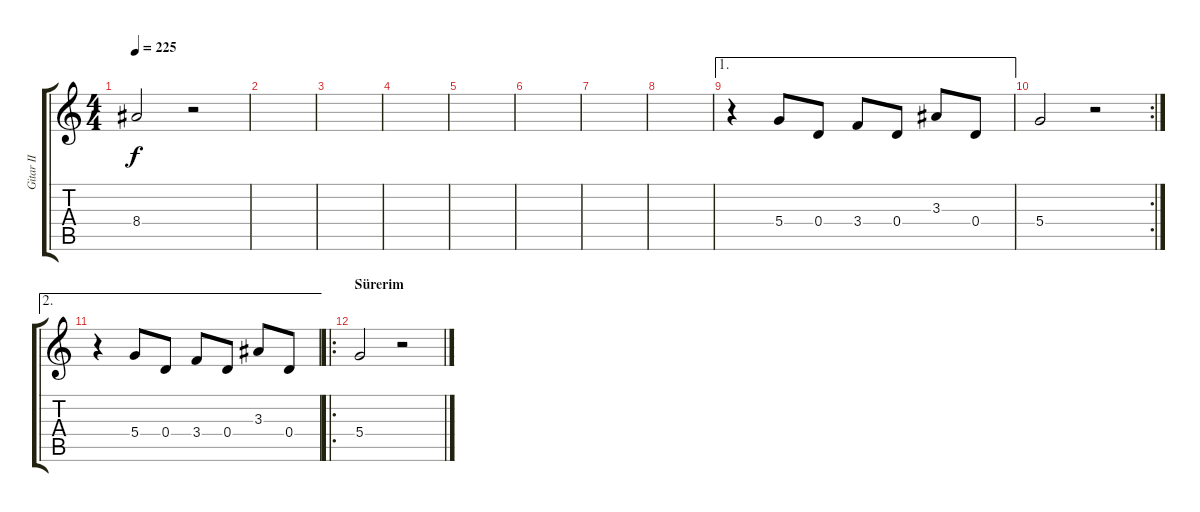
\track ("Gitar II" "Gitar II") {instrument distortionguitar}
\staff {score tabs}
\tuning (E4 B3 G3 D3 A2 E2) {hide}
\ts (4 4)
\tempo 225
\clef g2
\ks c
8.4.2{dy f} r.2 |
|
|
|
|
|
|
|
\ae 1
r.4 5.4.8 0.4.8 3.4.8 0.4.8 3.3.8 0.4.8 |
\rc 2
5.4.2 r.2 |
\ae 2
r.4 5.4.8 0.4.8 3.4.8 0.4.8 3.3.8 0.4.8 |
\ro
\section ("" "Sürerim")
5.4.2 r.2
